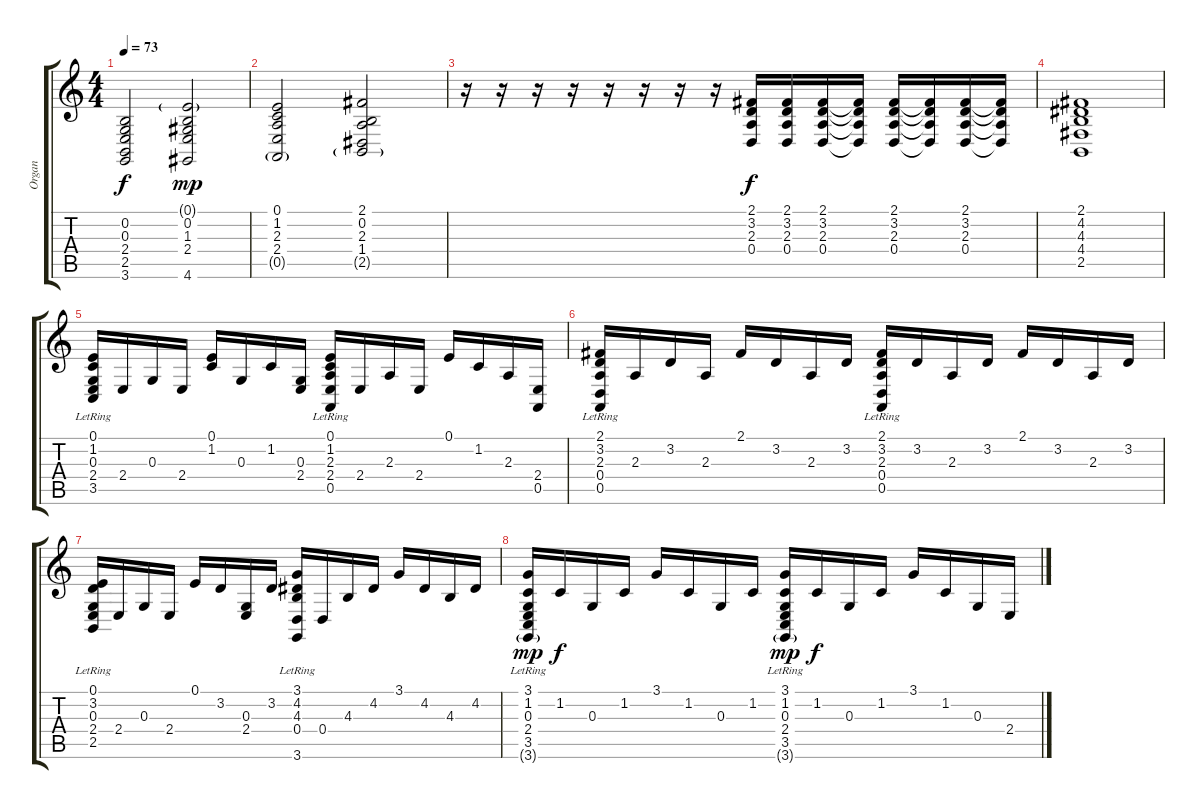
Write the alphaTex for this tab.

\track ("Organ" "Organ") {instrument churchorgan}
\staff {score tabs}
\tuning (E4 B3 G3 D3 A2 E2) {hide}
\ts (4 4)
\tempo 73
\clef g2
\ks c
(0.2 0.3 2.4 2.5 3.6).2{dy f} (0.1{g} 0.2 1.3 2.4 4.6).2{dy mp} |
(0.1 1.2 2.3 2.4 0.5{g}).2 (2.1 0.2 2.3 1.4 2.5{g}).2 |
r.16 r.16 r.16 r.16 r.16 r.16 r.16 r.16 (2.1 3.2 2.3 0.4).16{dy f} (2.1 3.2 2.3 0.4).16 (2.1 3.2 2.3 0.4).16 (2.1{t} 3.2{t} 2.3{t} 0.4{t}).16 (2.1 3.2 2.3 0.4).16 (2.1{t} 3.2{t} 2.3{t} 0.4{t}).16 (2.1 3.2 2.3 0.4).16 (2.1{t} 3.2{t} 2.3{t} 0.4{t}).16 |
(2.1 4.2 4.3 4.4 2.5).1 |
(0.1{lr} 1.2{lr} 0.3{lr} 2.4{lr} 3.5{lr}).16 2.4.16 0.3.16 2.4.16 (0.1 1.2).16 0.3.16 1.2.16 (0.3 2.4).16 (0.1{lr} 1.2{lr} 2.3{lr} 2.4{lr} 0.5).16 2.4.16 2.3.16 2.4.16 0.1.16 1.2.16 2.3.16 (2.4 0.5).16 |
(2.1{lr} 3.2{lr} 2.3{lr} 0.4{lr} 0.5{lr}).16 2.3.16 3.2.16 2.3.16 2.1.16 3.2.16 2.3.16 3.2.16 (2.1{lr} 3.2{lr} 2.3{lr} 0.4{lr} 0.5{lr}).16 3.2.16 2.3.16 3.2.16 2.1.16 3.2.16 2.3.16 3.2.16 |
(0.1{lr} 3.2{lr} 0.3{lr} 2.4{lr} 2.5{lr}).16 2.4.16 0.3.16 2.4.16 0.1.16 3.2.16 (0.3 2.4).16 3.2.16 (3.1{lr} 4.2{lr} 4.3{lr} 0.4{lr} 3.6{lr}).16 0.4.16 4.3.16 4.2.16 3.1.16 4.2.16 4.3.16 4.2.16 |
(3.1{lr} 1.2{lr} 0.3{lr} 2.4{lr} 3.5{lr} 3.6{g lr}).16{dy mp} 1.2.16{dy f} 0.3.16 1.2.16 3.1.16 1.2.16 0.3.16 1.2.16 (3.1{lr} 1.2{lr} 0.3{lr} 2.4{lr} 3.5{lr} 3.6{g lr}).16{dy mp} 1.2.16{dy f} 0.3.16 1.2.16 3.1.16 1.2.16 0.3.16 2.4.16
